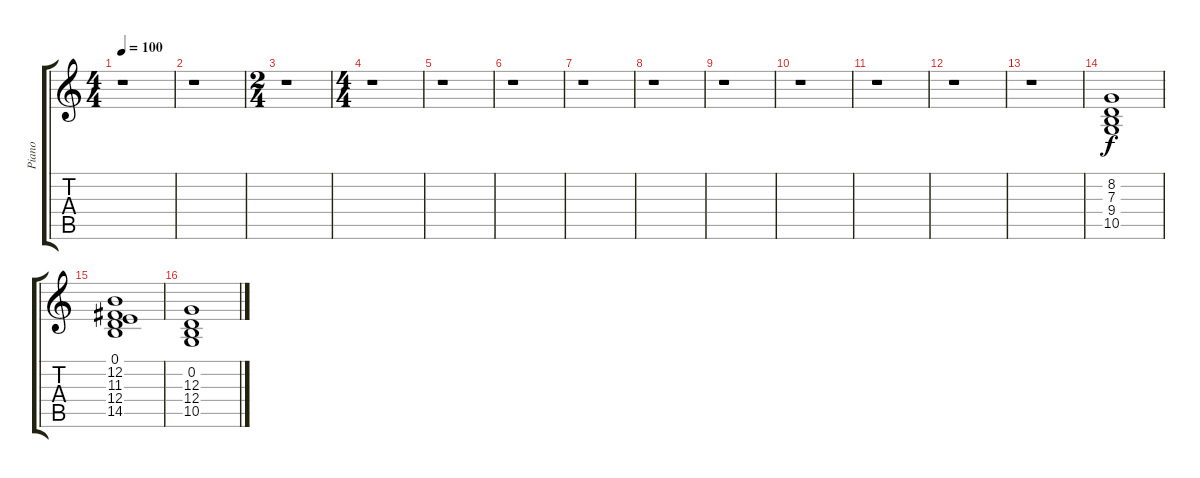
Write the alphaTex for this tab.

\track ("Piano" "Piano") {instrument electricgrandpiano}
\staff {score tabs}
\tuning (E4 B3 G3 D3 A2 E2) {hide}
\ts (4 4)
\tempo 100
\clef g2
\ks c
r.1{dy f} |
r.1 |
\ts (2 4)
r.1 |
\ts (4 4)
r.1 |
r.1 |
r.1 |
r.1 |
r.1 |
r.1 |
r.1 |
r.1 |
r.1 |
r.1 |
(8.2 7.3 9.4 10.5).1 |
(0.1 12.2 11.3 12.4 14.5).1 |
(0.2 12.3 12.4 10.5).1
